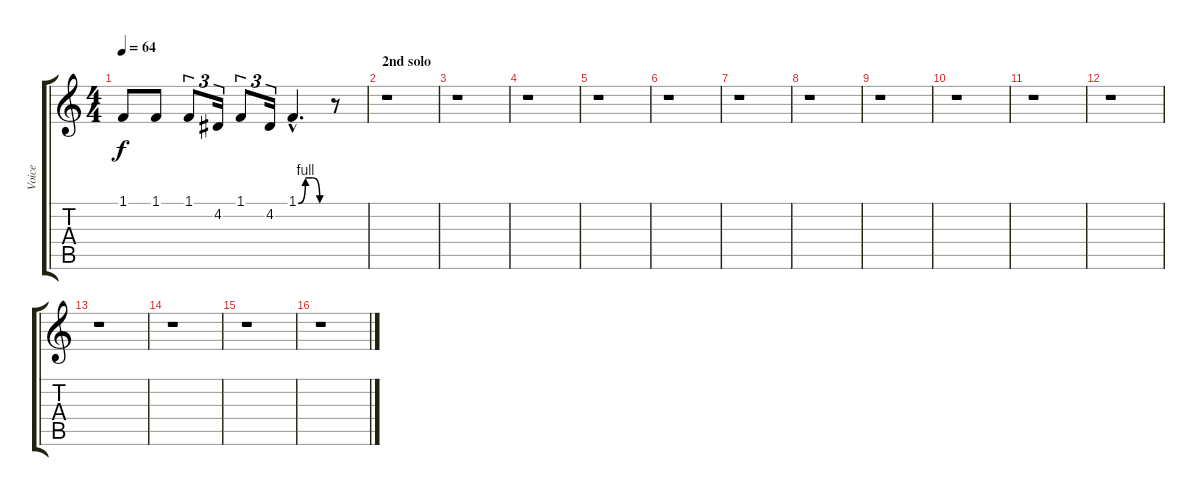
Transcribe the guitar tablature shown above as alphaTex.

\track ("Voice" "Voice") {instrument lead2sawtooth}
\staff {score tabs}
\tuning (E4 B3 G3 D3 A2 E2) {hide}
\ts (4 4)
\tempo 64
\clef g2
\ks c
1.1.8{dy f} 1.1.8 1.1.8{tu (3 2)} 4.2.16{tu (3 2)} 1.1.8{tu (3 2)} 4.2.16{tu (3 2)} 1.1{be (custom 0 0 15 4 30 4 45 0 60 0) hac}.4{d} r.8 |
\section ("" "2nd solo")
r.1 |
r.1 |
r.1 |
r.1 |
r.1 |
r.1 |
r.1 |
r.1 |
r.1 |
r.1 |
r.1 |
r.1 |
r.1 |
r.1 |
r.1
